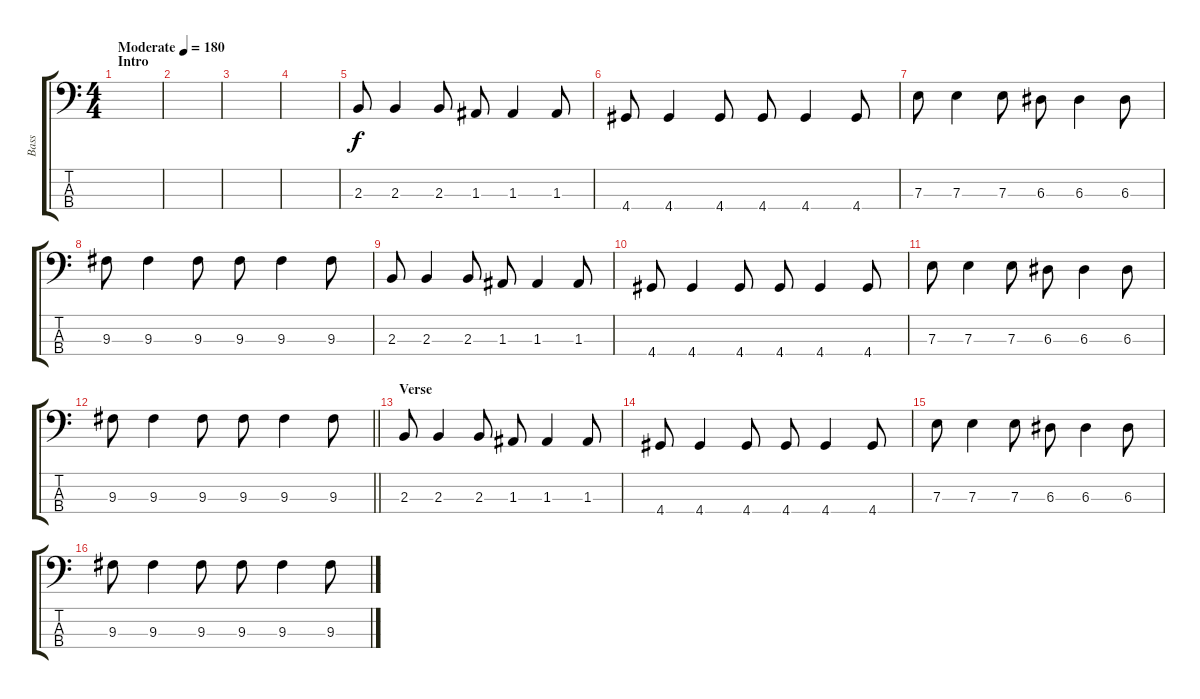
\track ("Bass" "Bass") {instrument electricbasspick}
\staff {score tabs}
\tuning (G2 D2 A1 E1) {hide}
\ts (4 4)
\section ("" "Intro")
\tempo (180 "Moderate")
\clef f4
\ks c
|
|
|
|
2.3.8 2.3.4 2.3.8 1.3.8 1.3.4 1.3.8 |
4.4.8 4.4.4 4.4.8 4.4.8 4.4.4 4.4.8 |
7.3.8 7.3.4 7.3.8 6.3.8 6.3.4 6.3.8 |
9.3.8 9.3.4 9.3.8 9.3.8 9.3.4 9.3.8 |
2.3.8 2.3.4 2.3.8 1.3.8 1.3.4 1.3.8 |
4.4.8 4.4.4 4.4.8 4.4.8 4.4.4 4.4.8 |
7.3.8 7.3.4 7.3.8 6.3.8 6.3.4 6.3.8 |
\barLineRight lightlight
9.3.8 9.3.4 9.3.8 9.3.8 9.3.4 9.3.8 |
\section ("" "Verse")
2.3.8 2.3.4 2.3.8 1.3.8 1.3.4 1.3.8 |
4.4.8 4.4.4 4.4.8 4.4.8 4.4.4 4.4.8 |
7.3.8 7.3.4 7.3.8 6.3.8 6.3.4 6.3.8 |
9.3.8 9.3.4 9.3.8 9.3.8 9.3.4 9.3.8
